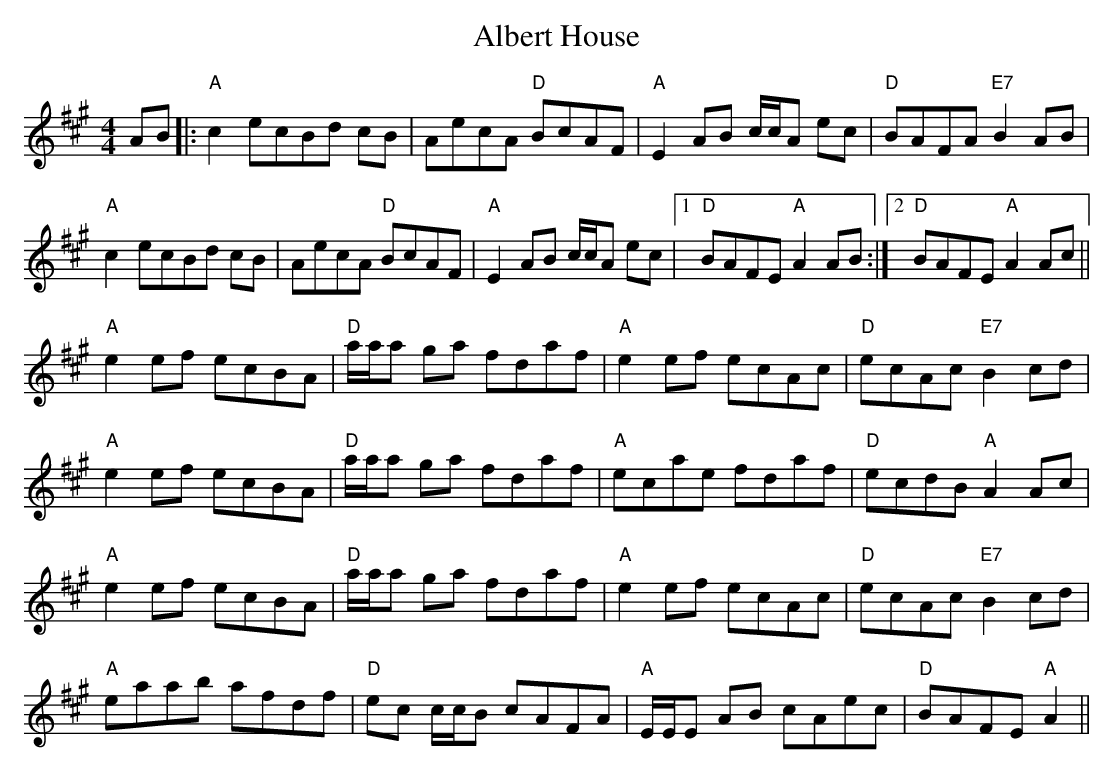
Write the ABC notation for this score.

X:1
T: Albert House
M: 4/4
L: 1/8
K: Amaj
AB|:"A"c2 ecBd cB|AecA "D"BcAF|"A"E2 AB c/c/A ec|"D"BAFA "E7"B2 AB|
"A"c2 ecBd cB|AecA "D"BcAF|"A"E2 AB c/c/A ec|1 "D"BAFE "A"A2 AB:|2 "D"BAFE "A"A2 Ac||
"A"e2 ef ecBA|"D"a/a/a ga fdaf|"A"e2 ef ecAc|"D"ecAc "E7"B2 cd|
"A"e2 ef ecBA|"D"a/a/a ga fdaf|"A"ecae fdaf|"D"ecdB "A"A2 Ac|
"A"e2 ef ecBA|"D"a/a/a ga fdaf|"A"e2 ef ecAc|"D"ecAc "E7"B2 cd|
"A"eaab afdf|"D"ec c/c/B cAFA|"A"E/E/E AB cAec|"D"BAFE "A"A2||
